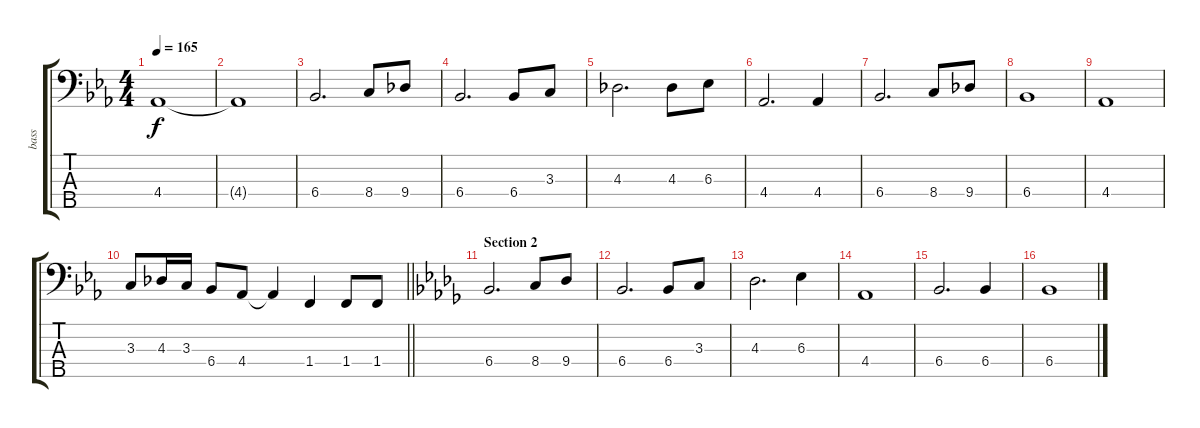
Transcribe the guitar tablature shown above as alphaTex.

\track ("bass" "bass") {instrument electricbassfinger}
\staff {score tabs}
\tuning (G2 D2 A1 E1 B0) {hide}
\ts (4 4)
\tempo 165
\clef f4
\ks eb
4.4{t}.1{dy f} |
4.4{t}.1 |
6.4.2{d} 8.4.8 9.4.8 |
6.4.2{d} 6.4.8 3.3.8 |
4.3.2{d} 4.3.8 6.3.8 |
4.4.2{d} 4.4.4 |
6.4.2{d} 8.4.8 9.4.8 |
6.4.1 |
4.4.1 |
\barLineRight lightlight
3.3.8 4.3.16 3.3.16 6.4.8 4.4.8 4.4{t}.4 1.4.4 1.4.8 1.4.8 |
\section ("" "Section 2")
\ks db
6.4.2{d} 8.4.8 9.4.8 |
6.4.2{d} 6.4.8 3.3.8 |
4.3.2{d} 6.3.4 |
4.4.1 |
6.4.2{d} 6.4.4 |
6.4.1
